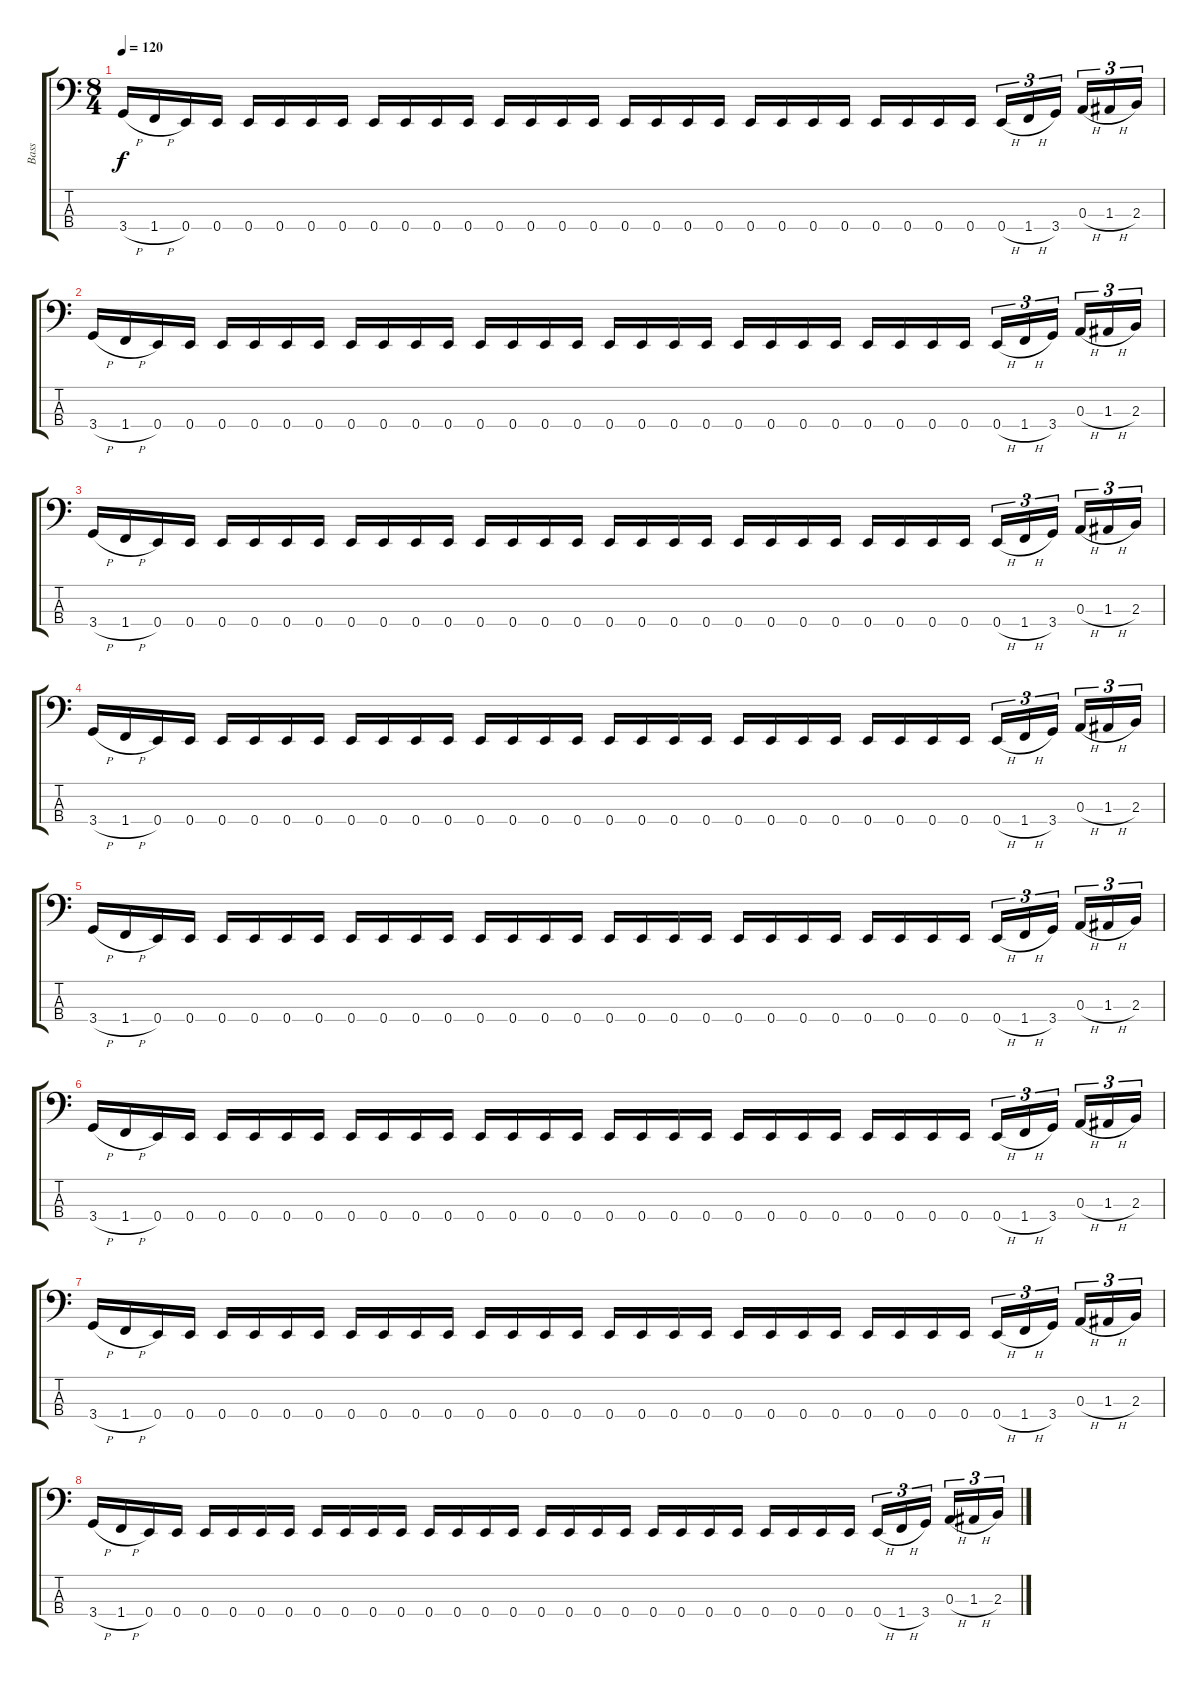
\track ("Bass" "Bass") {instrument electricbasspick}
\staff {score tabs}
\tuning (G2 D2 A1 E1) {hide}
\ts (8 4)
\tempo 120
\clef f4
\ks c
3.4{h}.16{dy f} 1.4{h}.16 0.4.16 0.4.16 0.4.16 0.4.16 0.4.16 0.4.16 0.4.16 0.4.16 0.4.16 0.4.16 0.4.16 0.4.16 0.4.16 0.4.16 0.4.16 0.4.16 0.4.16 0.4.16 0.4.16 0.4.16 0.4.16 0.4.16 0.4.16 0.4.16 0.4.16 0.4.16 0.4{h}.16{tu (3 2)} 1.4{h}.16{tu (3 2)} 3.4.16{tu (3 2)} 0.3{h}.16{tu (3 2)} 1.3{h}.16{tu (3 2)} 2.3.16{tu (3 2)} |
3.4{h}.16 1.4{h}.16 0.4.16 0.4.16 0.4.16 0.4.16 0.4.16 0.4.16 0.4.16 0.4.16 0.4.16 0.4.16 0.4.16 0.4.16 0.4.16 0.4.16 0.4.16 0.4.16 0.4.16 0.4.16 0.4.16 0.4.16 0.4.16 0.4.16 0.4.16 0.4.16 0.4.16 0.4.16 0.4{h}.16{tu (3 2)} 1.4{h}.16{tu (3 2)} 3.4.16{tu (3 2)} 0.3{h}.16{tu (3 2)} 1.3{h}.16{tu (3 2)} 2.3.16{tu (3 2)} |
3.4{h}.16 1.4{h}.16 0.4.16 0.4.16 0.4.16 0.4.16 0.4.16 0.4.16 0.4.16 0.4.16 0.4.16 0.4.16 0.4.16 0.4.16 0.4.16 0.4.16 0.4.16 0.4.16 0.4.16 0.4.16 0.4.16 0.4.16 0.4.16 0.4.16 0.4.16 0.4.16 0.4.16 0.4.16 0.4{h}.16{tu (3 2)} 1.4{h}.16{tu (3 2)} 3.4.16{tu (3 2)} 0.3{h}.16{tu (3 2)} 1.3{h}.16{tu (3 2)} 2.3.16{tu (3 2)} |
3.4{h}.16 1.4{h}.16 0.4.16 0.4.16 0.4.16 0.4.16 0.4.16 0.4.16 0.4.16 0.4.16 0.4.16 0.4.16 0.4.16 0.4.16 0.4.16 0.4.16 0.4.16 0.4.16 0.4.16 0.4.16 0.4.16 0.4.16 0.4.16 0.4.16 0.4.16 0.4.16 0.4.16 0.4.16 0.4{h}.16{tu (3 2)} 1.4{h}.16{tu (3 2)} 3.4.16{tu (3 2)} 0.3{h}.16{tu (3 2)} 1.3{h}.16{tu (3 2)} 2.3.16{tu (3 2)} |
3.4{h}.16 1.4{h}.16 0.4.16 0.4.16 0.4.16 0.4.16 0.4.16 0.4.16 0.4.16 0.4.16 0.4.16 0.4.16 0.4.16 0.4.16 0.4.16 0.4.16 0.4.16 0.4.16 0.4.16 0.4.16 0.4.16 0.4.16 0.4.16 0.4.16 0.4.16 0.4.16 0.4.16 0.4.16 0.4{h}.16{tu (3 2)} 1.4{h}.16{tu (3 2)} 3.4.16{tu (3 2)} 0.3{h}.16{tu (3 2)} 1.3{h}.16{tu (3 2)} 2.3.16{tu (3 2)} |
3.4{h}.16 1.4{h}.16 0.4.16 0.4.16 0.4.16 0.4.16 0.4.16 0.4.16 0.4.16 0.4.16 0.4.16 0.4.16 0.4.16 0.4.16 0.4.16 0.4.16 0.4.16 0.4.16 0.4.16 0.4.16 0.4.16 0.4.16 0.4.16 0.4.16 0.4.16 0.4.16 0.4.16 0.4.16 0.4{h}.16{tu (3 2)} 1.4{h}.16{tu (3 2)} 3.4.16{tu (3 2)} 0.3{h}.16{tu (3 2)} 1.3{h}.16{tu (3 2)} 2.3.16{tu (3 2)} |
3.4{h}.16 1.4{h}.16 0.4.16 0.4.16 0.4.16 0.4.16 0.4.16 0.4.16 0.4.16 0.4.16 0.4.16 0.4.16 0.4.16 0.4.16 0.4.16 0.4.16 0.4.16 0.4.16 0.4.16 0.4.16 0.4.16 0.4.16 0.4.16 0.4.16 0.4.16 0.4.16 0.4.16 0.4.16 0.4{h}.16{tu (3 2)} 1.4{h}.16{tu (3 2)} 3.4.16{tu (3 2)} 0.3{h}.16{tu (3 2)} 1.3{h}.16{tu (3 2)} 2.3.16{tu (3 2)} |
3.4{h}.16 1.4{h}.16 0.4.16 0.4.16 0.4.16 0.4.16 0.4.16 0.4.16 0.4.16 0.4.16 0.4.16 0.4.16 0.4.16 0.4.16 0.4.16 0.4.16 0.4.16 0.4.16 0.4.16 0.4.16 0.4.16 0.4.16 0.4.16 0.4.16 0.4.16 0.4.16 0.4.16 0.4.16 0.4{h}.16{tu (3 2)} 1.4{h}.16{tu (3 2)} 3.4.16{tu (3 2)} 0.3{h}.16{tu (3 2)} 1.3{h}.16{tu (3 2)} 2.3.16{tu (3 2)}
